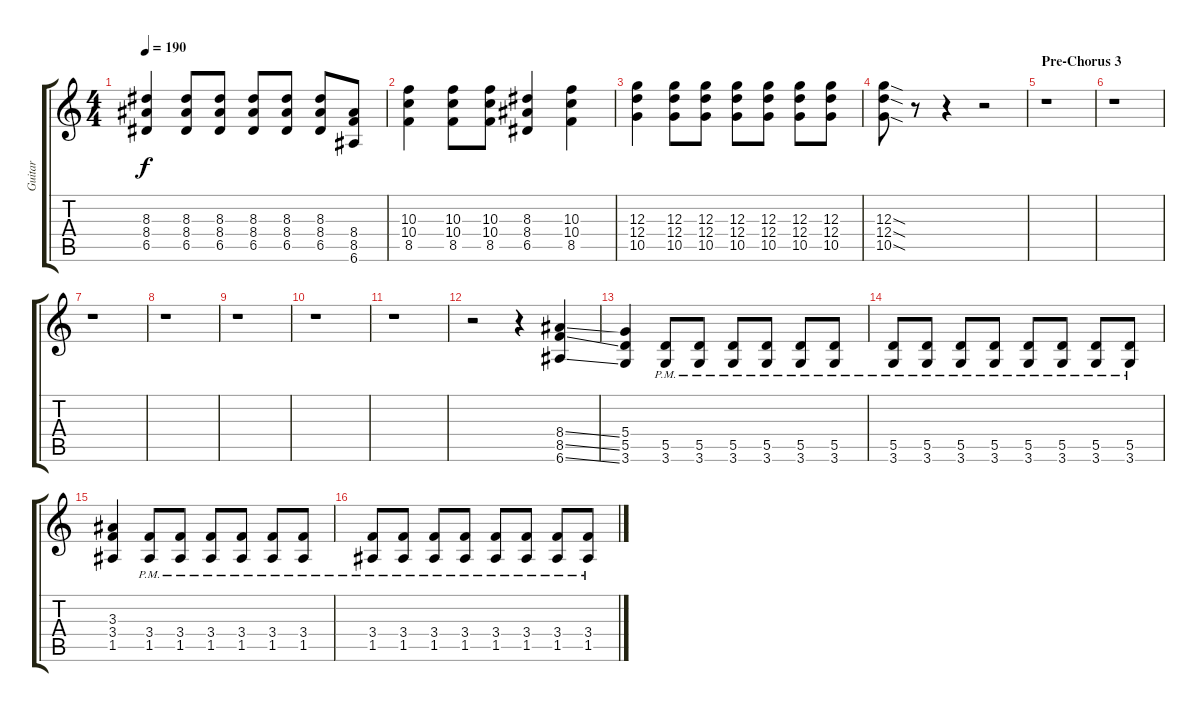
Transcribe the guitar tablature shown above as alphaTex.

\track ("Guitar" "Guitar") {instrument distortionguitar}
\staff {score tabs}
\tuning (E4 B3 G3 D3 A2 E2) {hide}
\ts (4 4)
\tempo 190
\clef g2
\ks c
(8.3 8.4 6.5).4{dy f} (8.3 8.4 6.5).8 (8.3 8.4 6.5).8 (8.3 8.4 6.5).8 (8.3 8.4 6.5).8 (8.3 8.4 6.5).8 (8.4 8.5 6.6).8 |
(10.3 10.4 8.5).4 (10.3 10.4 8.5).8 (10.3 10.4 8.5).8 (8.3 8.4 6.5).4 (10.3 10.4 8.5).4 |
(12.3 12.4 10.5).4 (12.3 12.4 10.5).8 (12.3 12.4 10.5).8 (12.3 12.4 10.5).8 (12.3 12.4 10.5).8 (12.3 12.4 10.5).8 (12.3 12.4 10.5).8 |
(12.3{sod} 12.4{sod} 10.5{sod}).8 r.8 r.4 r.2 |
\section ("" "Pre-Chorus 3")
r.1 |
r.1 |
r.1 |
r.1 |
r.1 |
r.1 |
r.1 |
r.2 r.4 (8.4{ss} 8.5{ss} 6.6{ss}).4 |
(5.4 5.5 3.6).4 (5.5{pm} 3.6{pm}).8 (5.5{pm} 3.6{pm}).8 (5.5{pm} 3.6{pm}).8 (5.5{pm} 3.6{pm}).8 (5.5{pm} 3.6{pm}).8 (5.5{pm} 3.6{pm}).8 |
(5.5{pm} 3.6{pm}).8 (5.5{pm} 3.6{pm}).8 (5.5{pm} 3.6{pm}).8 (5.5{pm} 3.6{pm}).8 (5.5{pm} 3.6{pm}).8 (5.5{pm} 3.6{pm}).8 (5.5{pm} 3.6{pm}).8 (5.5{pm} 3.6{pm}).8 |
(3.3 3.4 1.5).4 (3.4{pm} 1.5{pm}).8 (3.4{pm} 1.5{pm}).8 (3.4{pm} 1.5{pm}).8 (3.4{pm} 1.5{pm}).8 (3.4{pm} 1.5{pm}).8 (3.4{pm} 1.5{pm}).8 |
(3.4{pm} 1.5{pm}).8 (3.4{pm} 1.5{pm}).8 (3.4{pm} 1.5{pm}).8 (3.4{pm} 1.5{pm}).8 (3.4{pm} 1.5{pm}).8 (3.4{pm} 1.5{pm}).8 (3.4{pm} 1.5{pm}).8 (3.4{pm} 1.5{pm}).8
